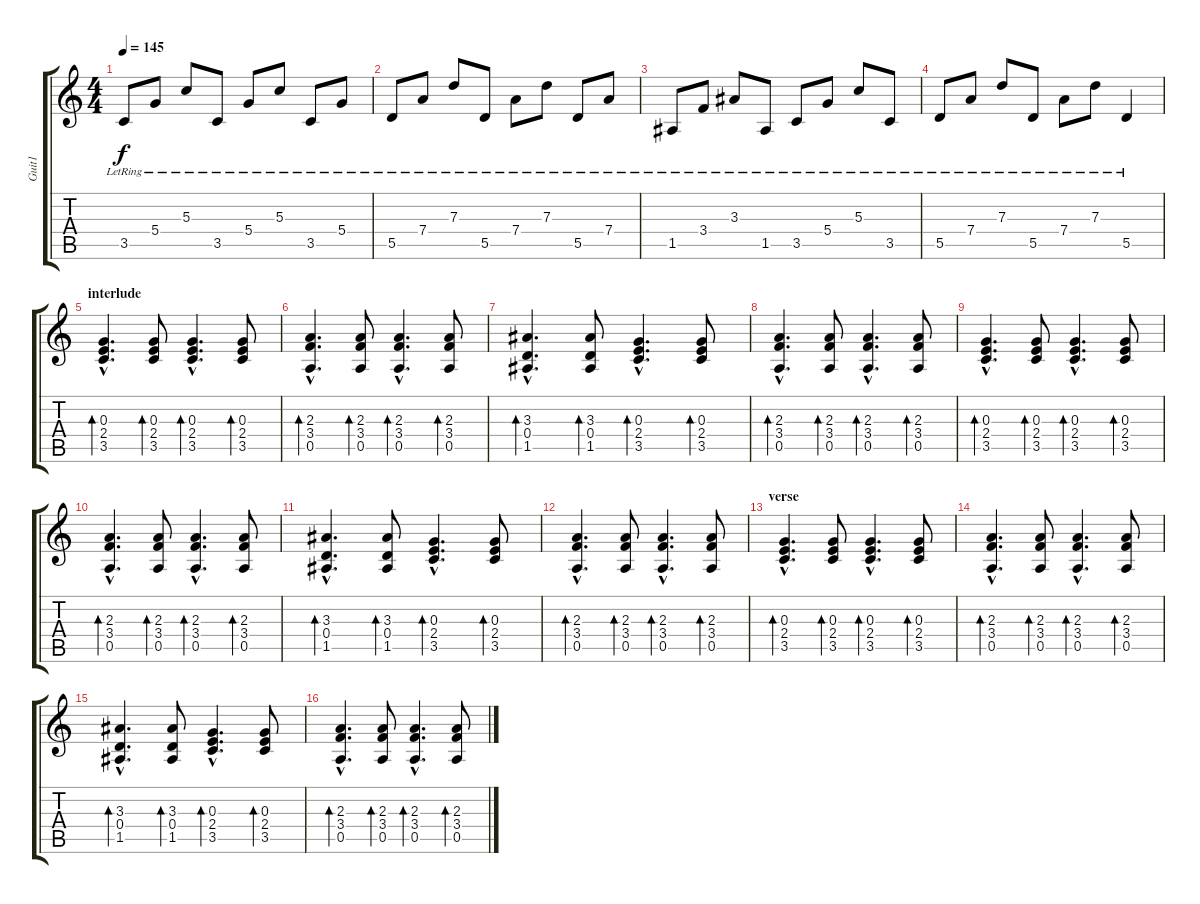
\track ("Guit1" "Guit1") {instrument acousticguitarsteel}
\staff {score tabs}
\tuning (E4 B3 G3 D3 A2 E2) {hide}
\ts (4 4)
\tempo 145
\clef g2
\ks c
3.5{lr}.8{dy f} 5.4{lr}.8 5.3{lr}.8 3.5{lr}.8 5.4{lr}.8 5.3{lr}.8 3.5{lr}.8 5.4{lr}.8 |
5.5{lr}.8 7.4{lr}.8 7.3{lr}.8 5.5{lr}.8 7.4{lr}.8 7.3{lr}.8 5.5{lr}.8 7.4{lr}.8 |
1.5{lr}.8 3.4{lr}.8 3.3{lr}.8 1.5{lr}.8 3.5{lr}.8 5.4{lr}.8 5.3{lr}.8 3.5{lr}.8 |
5.5{lr}.8 7.4{lr}.8 7.3{lr}.8 5.5{lr}.8 7.4{lr}.8 7.3{lr}.8 5.5{lr}.4 |
\section ("" "interlude")
(0.3{hac} 2.4{hac} 3.5{hac}).4{d bd 60} (0.3 2.4 3.5).8{bd 60} (0.3{hac} 2.4{hac} 3.5{hac}).4{d bd 60} (0.3 2.4 3.5).8{bd 60} |
(2.3{hac} 3.4{hac} 0.5{hac}).4{d bd 60} (2.3 3.4 0.5).8{bd 60} (2.3{hac} 3.4{hac} 0.5{hac}).4{d bd 60} (2.3 3.4 0.5).8{bd 60} |
(3.3{hac} 0.4{hac} 1.5{hac}).4{d bd 60} (3.3 0.4 1.5).8{bd 60} (0.3{hac} 2.4{hac} 3.5{hac}).4{d bd 60} (0.3 2.4 3.5).8{bd 60} |
(2.3{hac} 3.4{hac} 0.5{hac}).4{d bd 60} (2.3 3.4 0.5).8{bd 60} (2.3{hac} 3.4{hac} 0.5{hac}).4{d bd 60} (2.3 3.4 0.5).8{bd 60} |
(0.3{hac} 2.4{hac} 3.5{hac}).4{d bd 60} (0.3 2.4 3.5).8{bd 60} (0.3{hac} 2.4{hac} 3.5{hac}).4{d bd 60} (0.3 2.4 3.5).8{bd 60} |
(2.3{hac} 3.4{hac} 0.5{hac}).4{d bd 60} (2.3 3.4 0.5).8{bd 60} (2.3{hac} 3.4{hac} 0.5{hac}).4{d bd 60} (2.3 3.4 0.5).8{bd 60} |
(3.3{hac} 0.4{hac} 1.5{hac}).4{d bd 60} (3.3 0.4 1.5).8{bd 60} (0.3{hac} 2.4{hac} 3.5{hac}).4{d bd 60} (0.3 2.4 3.5).8{bd 60} |
(2.3{hac} 3.4{hac} 0.5{hac}).4{d bd 60} (2.3 3.4 0.5).8{bd 60} (2.3{hac} 3.4{hac} 0.5{hac}).4{d bd 60} (2.3 3.4 0.5).8{bd 60} |
\section ("" "verse")
(0.3{hac} 2.4{hac} 3.5{hac}).4{d bd 60} (0.3 2.4 3.5).8{bd 60} (0.3{hac} 2.4{hac} 3.5{hac}).4{d bd 60} (0.3 2.4 3.5).8{bd 60} |
(2.3{hac} 3.4{hac} 0.5{hac}).4{d bd 60} (2.3 3.4 0.5).8{bd 60} (2.3{hac} 3.4{hac} 0.5{hac}).4{d bd 60} (2.3 3.4 0.5).8{bd 60} |
(3.3{hac} 0.4{hac} 1.5{hac}).4{d bd 60} (3.3 0.4 1.5).8{bd 60} (0.3{hac} 2.4{hac} 3.5{hac}).4{d bd 60} (0.3 2.4 3.5).8{bd 60} |
(2.3{hac} 3.4{hac} 0.5{hac}).4{d bd 60} (2.3 3.4 0.5).8{bd 60} (2.3{hac} 3.4{hac} 0.5{hac}).4{d bd 60} (2.3 3.4 0.5).8{bd 60}
